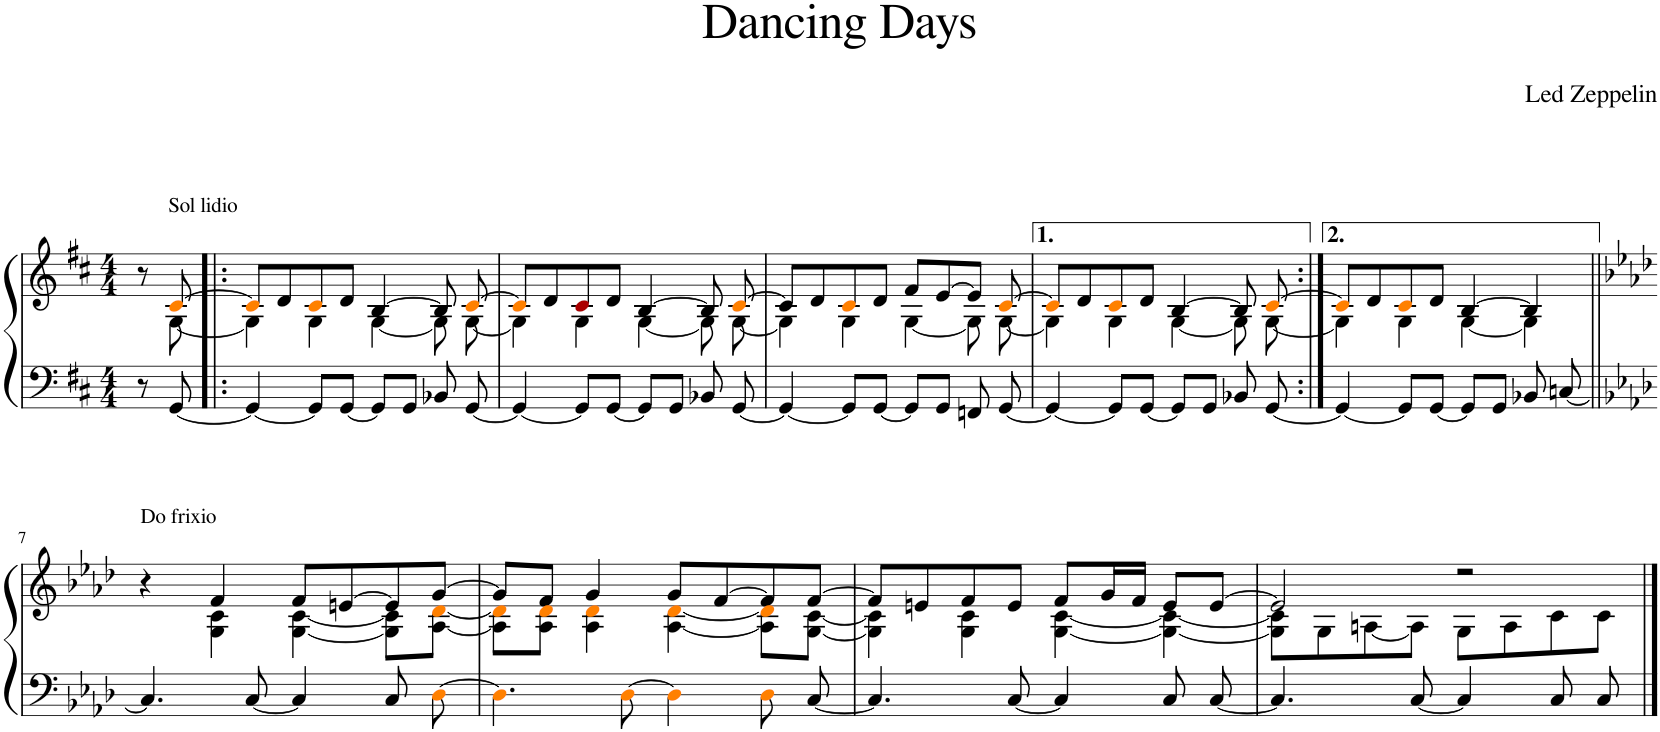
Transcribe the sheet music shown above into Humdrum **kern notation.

**kern	**kern
*part1	*part1
*staff2	*staff1
*I"Piano	*
*I'Pno.	*
*clefF4	*clefG2
*k[f#c#]	*k[f#c#]
*M4/4	*M4/4
=1	=1
*	*^
8r	8r	8ryy
!	!LO:TX:a:t=Sol lidio	!
[8GG/	[8c#i/	[8G\
=2!|:	=2!|:	=2!|:
4GG/_	8c#i/L]	4G\]
.	8d/	.
8GG/L]	8c#i/	4G\
[8GG/J	8d/J	.
8GG/L]	[4B/	[4G\
8GG/J	.	.
8BB-X/	8B/]	8G\]
[8GG/	[8c#i/	[8G\
=3	=3	=3
4GG/_	8c#i/L]	4G\]
.	8d/	.
8GG/L]	8c#j/	4G\
[8GG/J	8d/J	.
8GG/L]	[4B/	[4G\
8GG/J	.	.
8BB-X/	8B/]	8G\]
[8GG/	[8c#i/	[8G\
=4	=4	=4
4GG/_	8c#/L]	4G\]
.	8d/	.
8GG/L]	8c#i/	4G\
[8GG/J	8d/J	.
8GG/L]	8f#/L	[4G\
8GG/J	[8e/	.
8FFn/	8e/J]	8G\]
[8GG/	[8c#i/	[8G\
=5	=5	=5
4GG/_	8c#i/L]	4G\]
.	8d/	.
8GG/L]	8c#i/	4G\
[8GG/J	8d/J	.
8GG/L]	[4B/	[4G\
8GG/J	.	.
8BB-X/	8B/]	8G\]
[8GG/	[8c#i/	[8G\
=6:|!	=6:|!	=6:|!
4GG/_	8c#i/L]	4G\]
.	8d/	.
8GG/L]	8c#i/	4G\
[8GG/J	8d/J	.
8GG/L]	[4B/	[4G\
8GG/J	.	.
8BB-X/	4B/]	4G\]
[8Cn/	.	.
!!LO:LB:g=z	!!
=7||	=7||	=7||
*k[b-e-a-d-]	*k[b-e-a-d-]	*
!	!LO:TX:a:t=Do frixio	!
4.C/]	4r	4ryy
.	4f/	4G\ 4c\
[8C/	.	.
4C/]	8f/L	[4G\ [4c\
.	[8en/	.
8C/	8e/]	8G\] 8c\]L
[8D-i\	[8g/J	[8A-\ [8d-i\J
=8	=8	=8
4.D-i\]	8g/L]	8A-\] 8d-i\]L
.	8f/J	8A-\ 8d-i\J
.	4g/	4A-\ 4d-i\
[8D-i\	.	.
4D-i\]	8g/L	[4A-\ [4d-i\
.	[8f/	.
8D-i\	8f/]	8A-\] 8d-i\]L
[8C/	[8f/J	[8G\ [8c\J
=9	=9	=9
4.C/]	8f/L]	4G\] 4c\]
.	8en/	.
.	8f/	4G\ 4c\
[8C/	8e/J	.
4C/]	8f/L	[4G\ [4c\
.	16g/L	.
.	16f/JJ	.
8C/	8e/L	4G\_ 4c\_
[8C/	[8e/J	.
=10	=10	=10
4.C/]	2e/]	8G\] 8c\]L
.	.	8G\
.	.	[8An\
[8C/	.	8A\J]
4C/]	2r	8G\L
.	.	8A\
8C/	.	8c\
8C/	.	8c\J
*	*v	*v
==	==
*-	*-
